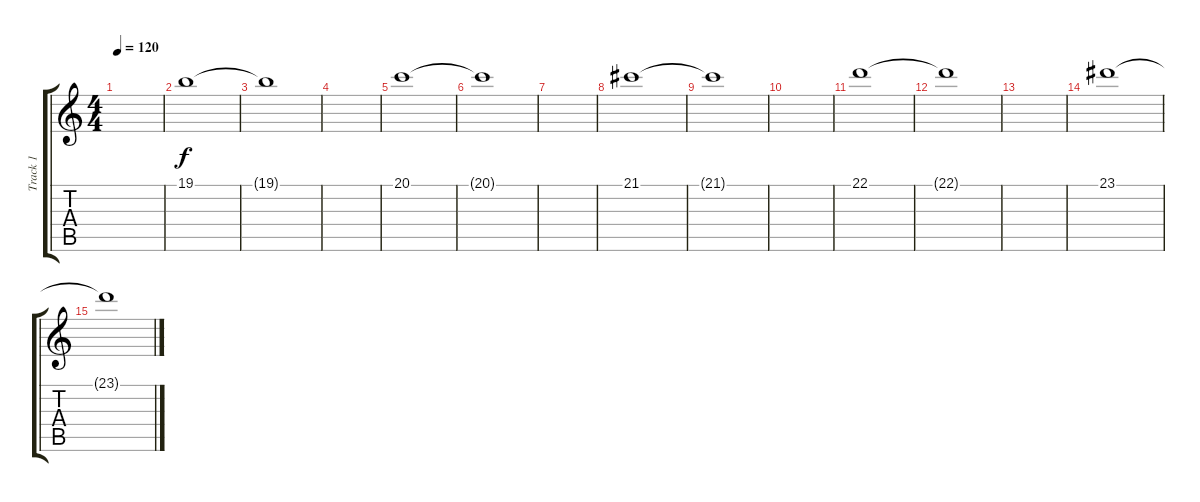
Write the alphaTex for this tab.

\track ("Track 1" "Track 1") {instrument acousticgrandpiano}
\staff {score tabs}
\tuning (E4 B3 G3 D3 A2 E2) {hide}
\ts (4 4)
\tempo 120
\clef g2
\ks c
|
19.1.1 |
19.1{t}.1 |
|
20.1.1 |
20.1{t}.1 |
|
21.1.1 |
21.1{t}.1 |
|
22.1.1 |
22.1{t}.1 |
|
23.1.1 |
23.1{t}.1
